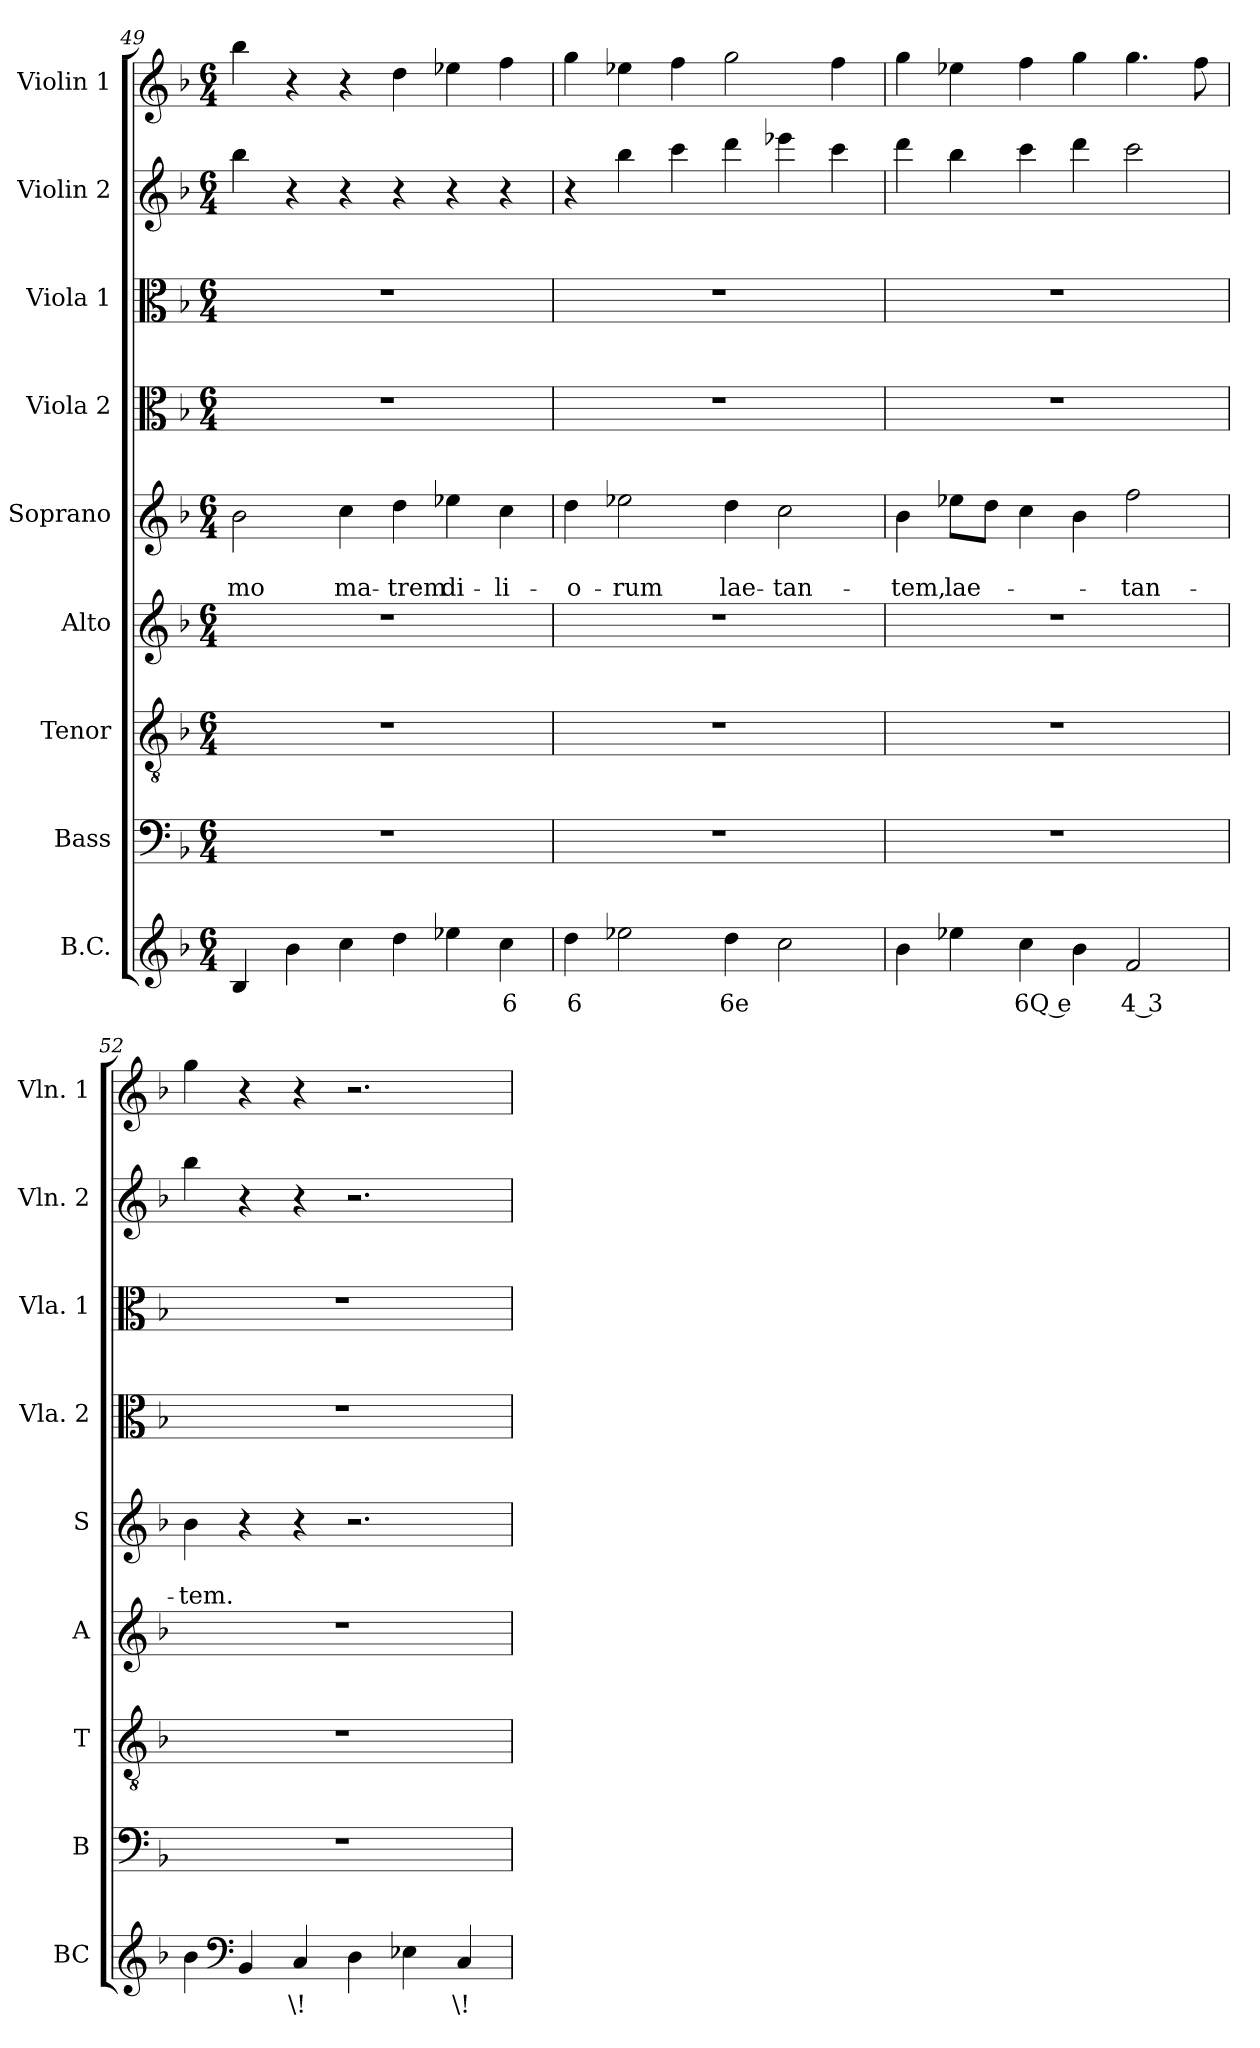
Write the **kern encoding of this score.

**kern	**text	**kern	**kern	**kern	**kern	**text	**text	**kern	**kern	**kern	**kern
*part9	*part9	*part8	*part7	*part6	*part5	*part5	*part5	*part4	*part3	*part2	*part1
*staff9	*staff9	*staff8	*staff7	*staff6	*staff5	*staff5	*staff5	*staff4	*staff3	*staff2	*staff1
*I"B.C.	*	*I"Bass	*I"Tenor	*I"Alto	*I"Soprano	*	*	*I"Viola 2	*I"Viola 1	*I"Violin 2	*I"Violin 1
*I'BC	*	*I'B	*I'T	*I'A	*I'S	*	*	*I'Vla. 2	*I'Vla. 1	*I'Vln. 2	*I'Vln. 1
*clefG2	*	*clefF4	*clefGv2	*clefG2	*clefG2	*	*	*clefC3	*clefC3	*clefG2	*clefG2
*k[b-]	*	*k[b-]	*k[b-]	*k[b-]	*k[b-]	*	*	*k[b-]	*k[b-]	*k[b-]	*k[b-]
*F:	*	*F:	*F:	*F:	*F:	*	*	*F:	*F:	*F:	*F:
*M6/4	*	*M6/4	*M6/4	*M6/4	*M6/4	*	*	*M6/4	*M6/4	*M6/4	*M6/4
=49	=49	=49	=49	=49	=49	=49	=49	=49	=49	=49	=49
!	!	!	!	!	!	!	!LO:LY:b	!	!	!	!
4B-/	.	1.r	1.r	1.r	2b-\	.	-mo	1.r	1.r	4bb-\	4bb-\
4b-\	.	.	.	.	.	.	.	.	.	4r	4r
!	!	!	!	!	!	!	!LO:LY:b	!	!	!	!
4cc\	.	.	.	.	4cc\	.	ma-	.	.	4r	4r
!	!	!	!	!	!	!	!LO:LY:b	!	!	!	!
4dd\	.	.	.	.	4dd\	.	-trem	.	.	4r	4dd\
!	!	!	!	!	!	!	!LO:LY:b	!	!	!	!
4ee-X\	.	.	.	.	4ee-X\	.	di-	.	.	4r	4ee-X\
!	!LO:LY:b	!	!	!	!	!	!LO:LY:b	!	!	!	!
4cc\	6	.	.	.	4cc\	.	-li-	.	.	4r	4ff\
=50	=50	=50	=50	=50	=50	=50	=50	=50	=50	=50	=50
!	!LO:LY:b	!	!	!	!	!	!LO:LY:b	!	!	!	!
*^	*	*	*	*	*	*	*	*	*	*	*
4dd\	4ryy	6	1.r	1.r	1.r	4dd\	.	-o-	1.r	1.r	4r	4gg\
!	!	!	!	!	!	!	!	!LO:LY:b	!	!	!	!
2ee-X\	4ryy	.	.	.	.	2ee-X\	.	-rum	.	.	4bb-\	4ee-X\
.	4ryy	.	.	.	.	.	.	.	.	.	4ccc\	4ff\
!	!	!LO:LY:b	!	!	!	!	!	!LO:LY:b	!	!	!	!
4dd\	4ryy	6e	.	.	.	4dd\	.	lae-	.	.	4ddd\	2gg\
!	!	!	!	!	!	!	!	!LO:LY:b	!	!	!	!
2cc\	4ryy	.	.	.	.	2cc\	.	-tan-	.	.	4eee-X\	.
.	4ryy	.	.	.	.	.	.	.	.	.	4ccc\	4ff\
=51	=51	=51	=51	=51	=51	=51	=51	=51	=51	=51	=51	=51
!	!	!	!	!	!	!	!	!LO:LY:b	!	!	!	!
*v	*v	*	*	*	*	*	*	*	*	*	*	*
4b-\	.	1.r	1.r	1.r	4b-\	.	-tem,	1.r	1.r	4ddd\	4gg\
!	!	!	!	!	!	!	!LO:LY:b	!	!	!	!
4ee-X\	.	.	.	.	8ee-X\L	.	lae-	.	.	4bb-\	4ee-X\
.	.	.	.	.	8dd\J	.	.	.	.	.	.
!	!LO:LY:b	!	!	!	!	!	!	!	!	!	!
4cc\	6Q e	.	.	.	4cc\	.	.	.	.	4ccc\	4ff\
4b-\	.	.	.	.	4b-\	.	.	.	.	4ddd\	4gg\
!	!LO:LY:b	!	!	!	!	!	!LO:LY:b	!	!	!	!
2f/	4 3	.	.	.	2ff\	.	-tan-	.	.	2ccc\	4.gg\
.	.	.	.	.	.	.	.	.	.	.	8ff\
=52	=52	=52	=52	=52	=52	=52	=52	=52	=52	=52	=52
!	!	!	!	!	!	!	!LO:LY:b	!	!	!	!
4b-\	.	1.r	1.r	1.r	4b-\	.	-tem.	1.r	1.r	4bb-\	4gg\
*clefF4	*	*	*	*	*	*	*	*	*	*	*
4BB-/	.	.	.	.	4r	.	.	.	.	4r	4r
!	!LO:LY:b	!	!	!	!	!	!	!	!	!	!
4C/	\!	.	.	.	4r	.	.	.	.	4r	4r
4D\	.	.	.	.	2.r	.	.	.	.	2.r	2.r
4E-X\	.	.	.	.	.	.	.	.	.	.	.
!	!LO:LY:b	!	!	!	!	!	!	!	!	!	!
4C/	\!	.	.	.	.	.	.	.	.	.	.
=	=	=	=	=	=	=	=	=	=	=	=
*-	*-	*-	*-	*-	*-	*-	*-	*-	*-	*-	*-
